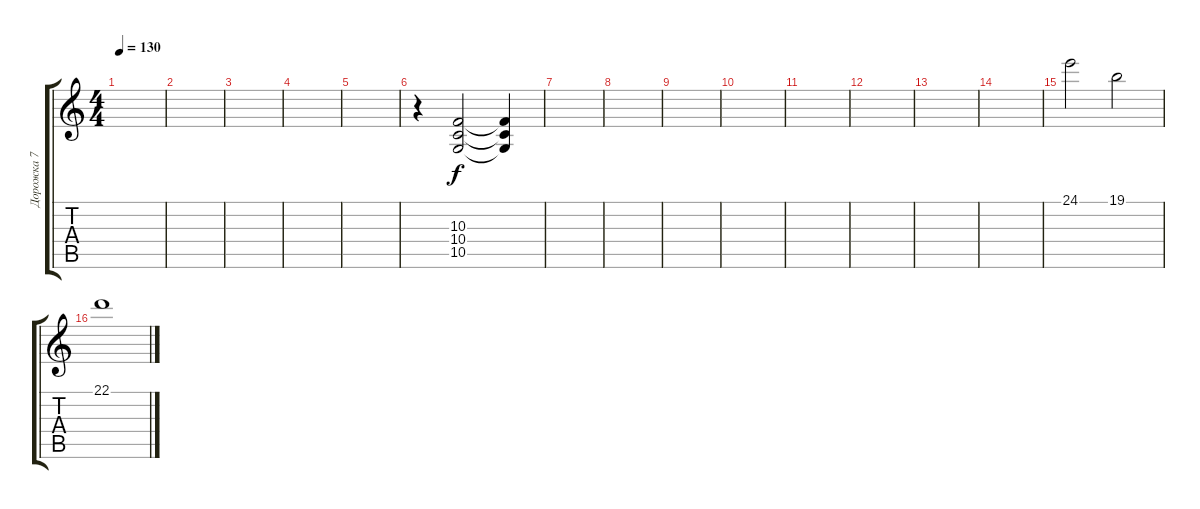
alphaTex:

\track ("Дорожка 7" "Дорожка 7") {instrument tuba}
\staff {score tabs}
\tuning (E4 B3 G3 D3 A2 E2) {hide}
\ts (4 4)
\tempo 130
\clef g2
\ks c
|
|
|
|
|
r.4 (10.3 10.4 10.5).2 (10.3{t} 10.4{t} 10.5{t}).4 |
|
|
|
|
|
|
|
|
24.1.2{instrument tuba} 19.1.2 |
22.1.1
